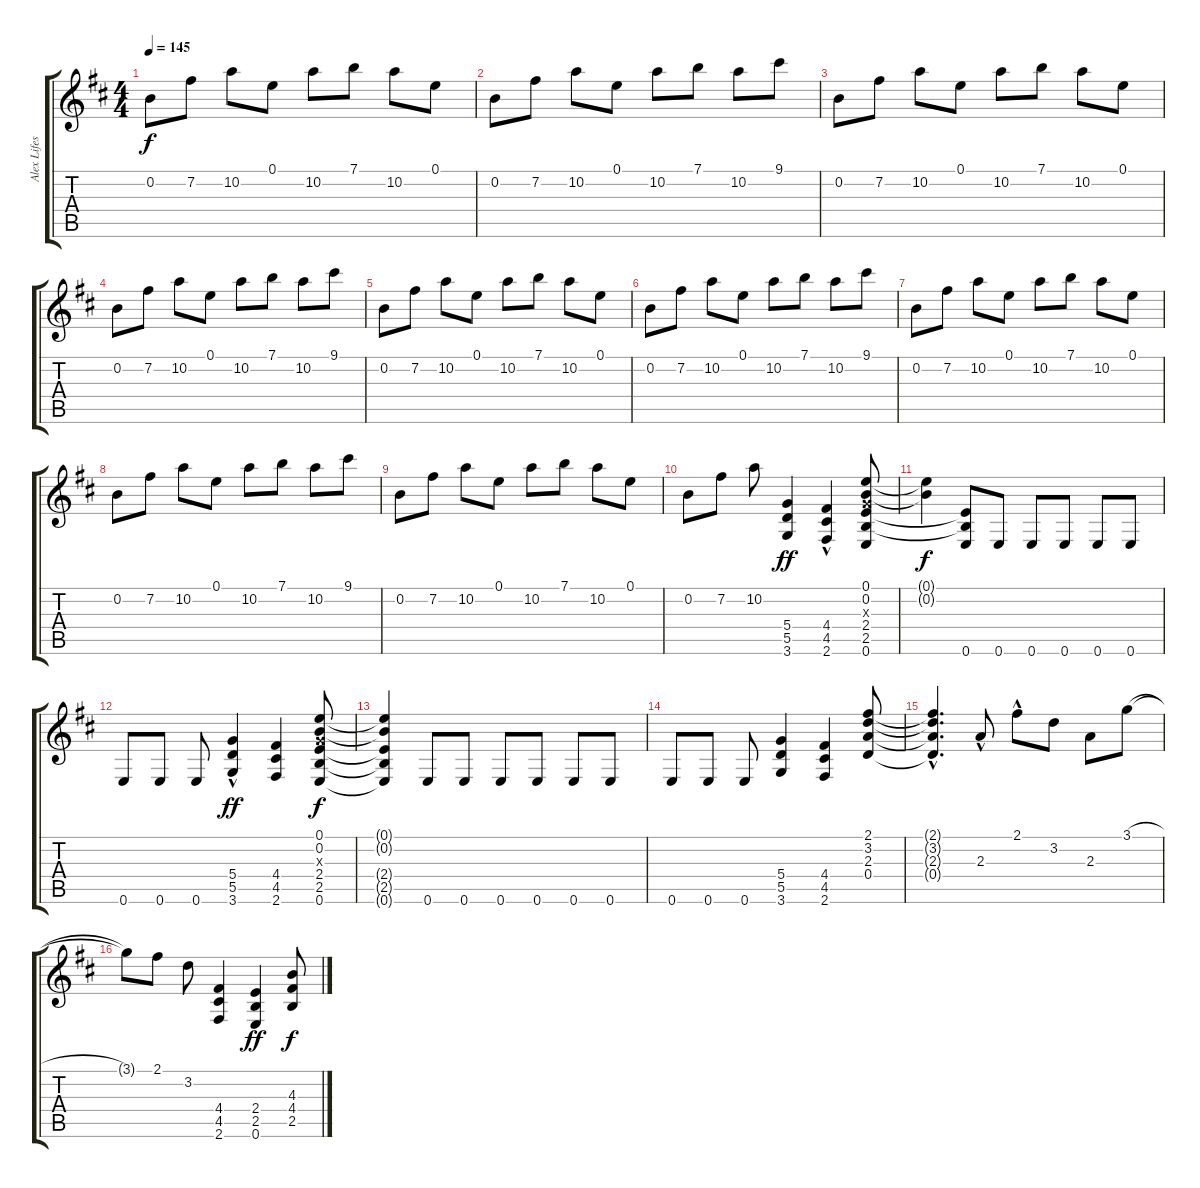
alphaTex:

\track ("Alex Lifeson" "Alex Lifes") {instrument overdrivenguitar}
\staff {score tabs}
\tuning (E4 B3 G3 D3 A2 E2) {hide}
\ts (4 4)
\tempo 145
\clef g2
\ks d
0.2.8{dy f} 7.2.8 10.2.8 0.1.8 10.2.8 7.1.8 10.2.8 0.1.8 |
0.2.8 7.2.8 10.2.8 0.1.8 10.2.8 7.1.8 10.2.8 9.1.8 |
0.2.8 7.2.8 10.2.8 0.1.8 10.2.8 7.1.8 10.2.8 0.1.8 |
0.2.8 7.2.8 10.2.8 0.1.8 10.2.8 7.1.8 10.2.8 9.1.8 |
0.2.8 7.2.8 10.2.8 0.1.8 10.2.8 7.1.8 10.2.8 0.1.8 |
0.2.8 7.2.8 10.2.8 0.1.8 10.2.8 7.1.8 10.2.8 9.1.8 |
0.2.8 7.2.8 10.2.8 0.1.8 10.2.8 7.1.8 10.2.8 0.1.8 |
0.2.8 7.2.8 10.2.8 0.1.8 10.2.8 7.1.8 10.2.8 9.1.8 |
0.2.8 7.2.8 10.2.8 0.1.8 10.2.8 7.1.8 10.2.8 0.1.8 |
0.2.8 7.2.8 10.2.8 (5.4 5.5 3.6).4{dy ff} (4.4 4.5 2.6{hac}).4 (0.1 0.2 0.3{x} 2.4 2.5 0.6).8 |
(0.1{t} 0.2{t}).4{dy f} (2.4{t} 2.5{t} 0.6).8 0.6.8 0.6.8 0.6.8 0.6.8 0.6.8 |
0.6.8 0.6.8 0.6.8 (5.4 5.5{hac} 3.6).4{dy ff} (4.4 4.5 2.6).4 (0.1 0.2 0.3{x} 2.4 2.5 0.6).8{dy f} |
(0.1{t} 0.2{t} 2.4{t} 2.5{t} 0.6{t}).4 0.6.8 0.6.8 0.6.8 0.6.8 0.6.8 0.6.8 |
0.6.8 0.6.8 0.6.8 (5.4 5.5 3.6).4 (4.4 4.5 2.6).4 (2.1 3.2 2.3 0.4).8 |
(2.1{hac t} 3.2{hac t} 2.3{hac t} 0.4{hac t}).4{d} 2.3{hac}.8 2.1{hac}.8 3.2.8 2.3.8 3.1{h}.8 |
3.1{t}.8 2.1.8 3.2.8 (4.4 4.5 2.6).4 (2.4 2.5 0.6).4{dy ff} (4.3 4.4 2.5).8{dy f}
